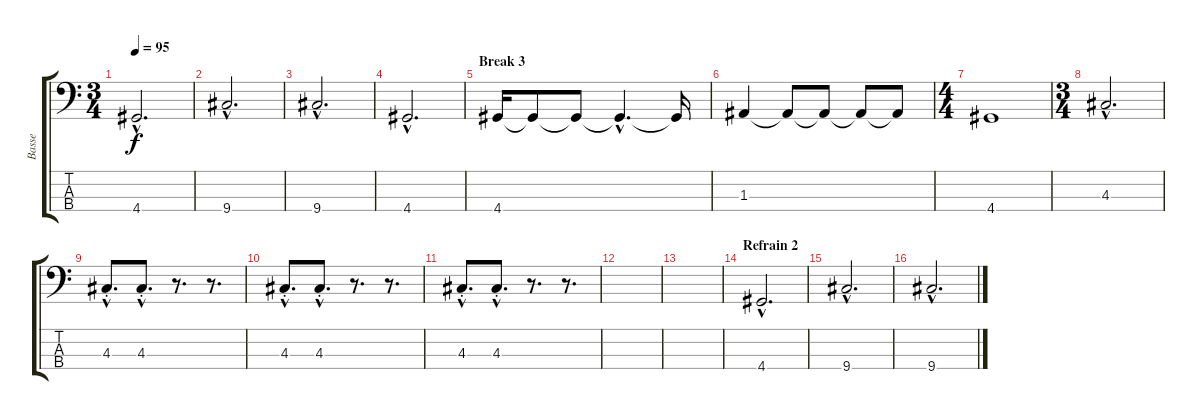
\track ("Basse" "Basse") {instrument electricbassfinger}
\staff {score tabs}
\tuning (G2 D2 A1 E1) {hide}
\ts (3 4)
\tempo 95
\clef f4
\ks c
4.4{hac}.2{d dy f} |
9.4{hac}.2{d} |
9.4{hac}.2{d} |
4.4{hac}.2{d} |
\section ("" "Break 3")
4.4.16 4.4{t}.8 4.4{t}.8 4.4{hac t}.4{d} 4.4{t}.16 |
1.3.4 1.3{t}.8 1.3{t}.8 1.3{t}.8 1.3{t}.8 |
\ts (4 4)
4.4.1 |
\ts (3 4)
4.3{hac}.2{d} |
4.3{hac st}.8{d} 4.3{hac st}.8{d} r.8{d} r.8{d} |
4.3{hac st}.8{d} 4.3{hac st}.8{d} r.8{d} r.8{d} |
4.3{hac st}.8{d} 4.3{hac st}.8{d} r.8{d} r.8{d} |
|
|
\section ("" "Refrain 2")
4.4{hac}.2{d} |
9.4{hac}.2{d} |
9.4{hac}.2{d}
